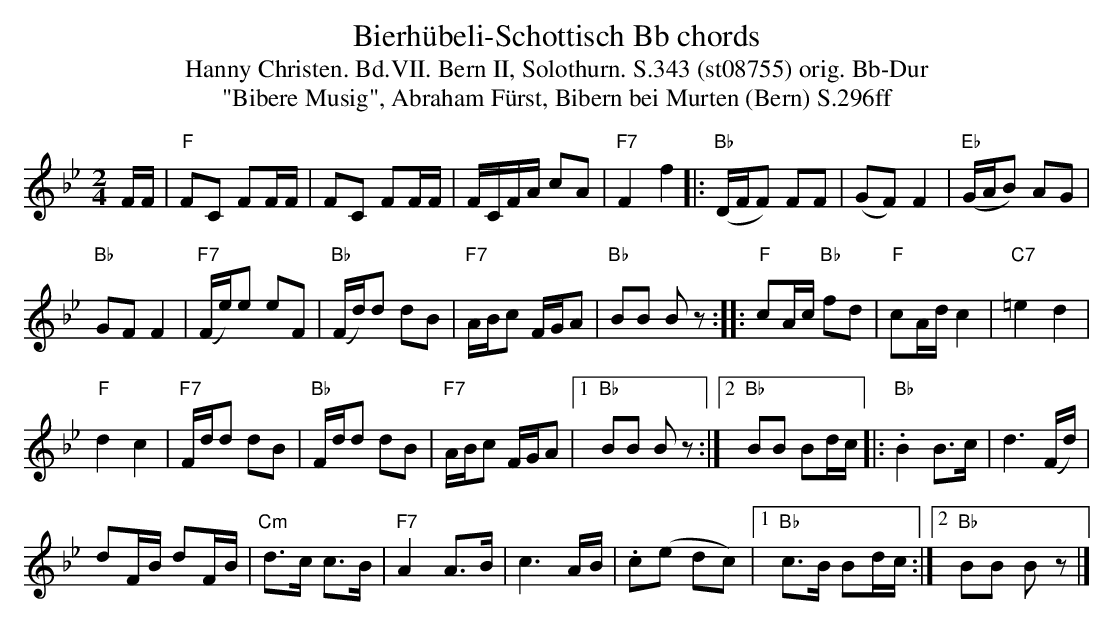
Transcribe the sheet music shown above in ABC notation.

X:1
T: Bierh\"ubeli-Schottisch Bb chords
T:Hanny Christen. Bd.VII. Bern II, Solothurn. S.343 (st08755) orig. Bb-Dur
T: "Bibere Musig", Abraham F\"urst, Bibern bei Murten (Bern) S.296ff
M:2/4
L:1/16
K:Bb %%MIDI gchordon
FF | "F"F2C2 F2FF | F2C2 F2FF | FCFA c2A2 | "F7"F4f4 |: "Bb"(DFF2) F2F2 | (G2F2) F4 | "Eb"(GAB2) A2G2 |
"Bb"G2F2 F4 | "F7"(Fe)e2 e2F2 | "Bb"(Fd)d2 d2B2 | "F7"ABc2 FGA2 | "Bb"B2B2 B2z2 :: "F"c2Ac "Bb"f2d2 | "F"c2Ad c4 | "C7"=e4d4 |
"F"d4c4 | "F7"Fdd2 d2B2 | "Bb"Fdd2 d2B2 | "F7"ABc2 FGA2 |1 "Bb"B2B2 B2z2 :|2"Bb"B2B2  B2dc |: "Bb".B4 B2>c2 | d6 (Fd) |
d2FB d2FB | "Cm"d3c c3B | "F7"A4 A3B | c6AB | .c2(e2 d2c2) |1 "Bb"c3B B2dc :|2 "Bb"B2B2 B2z2 |]
